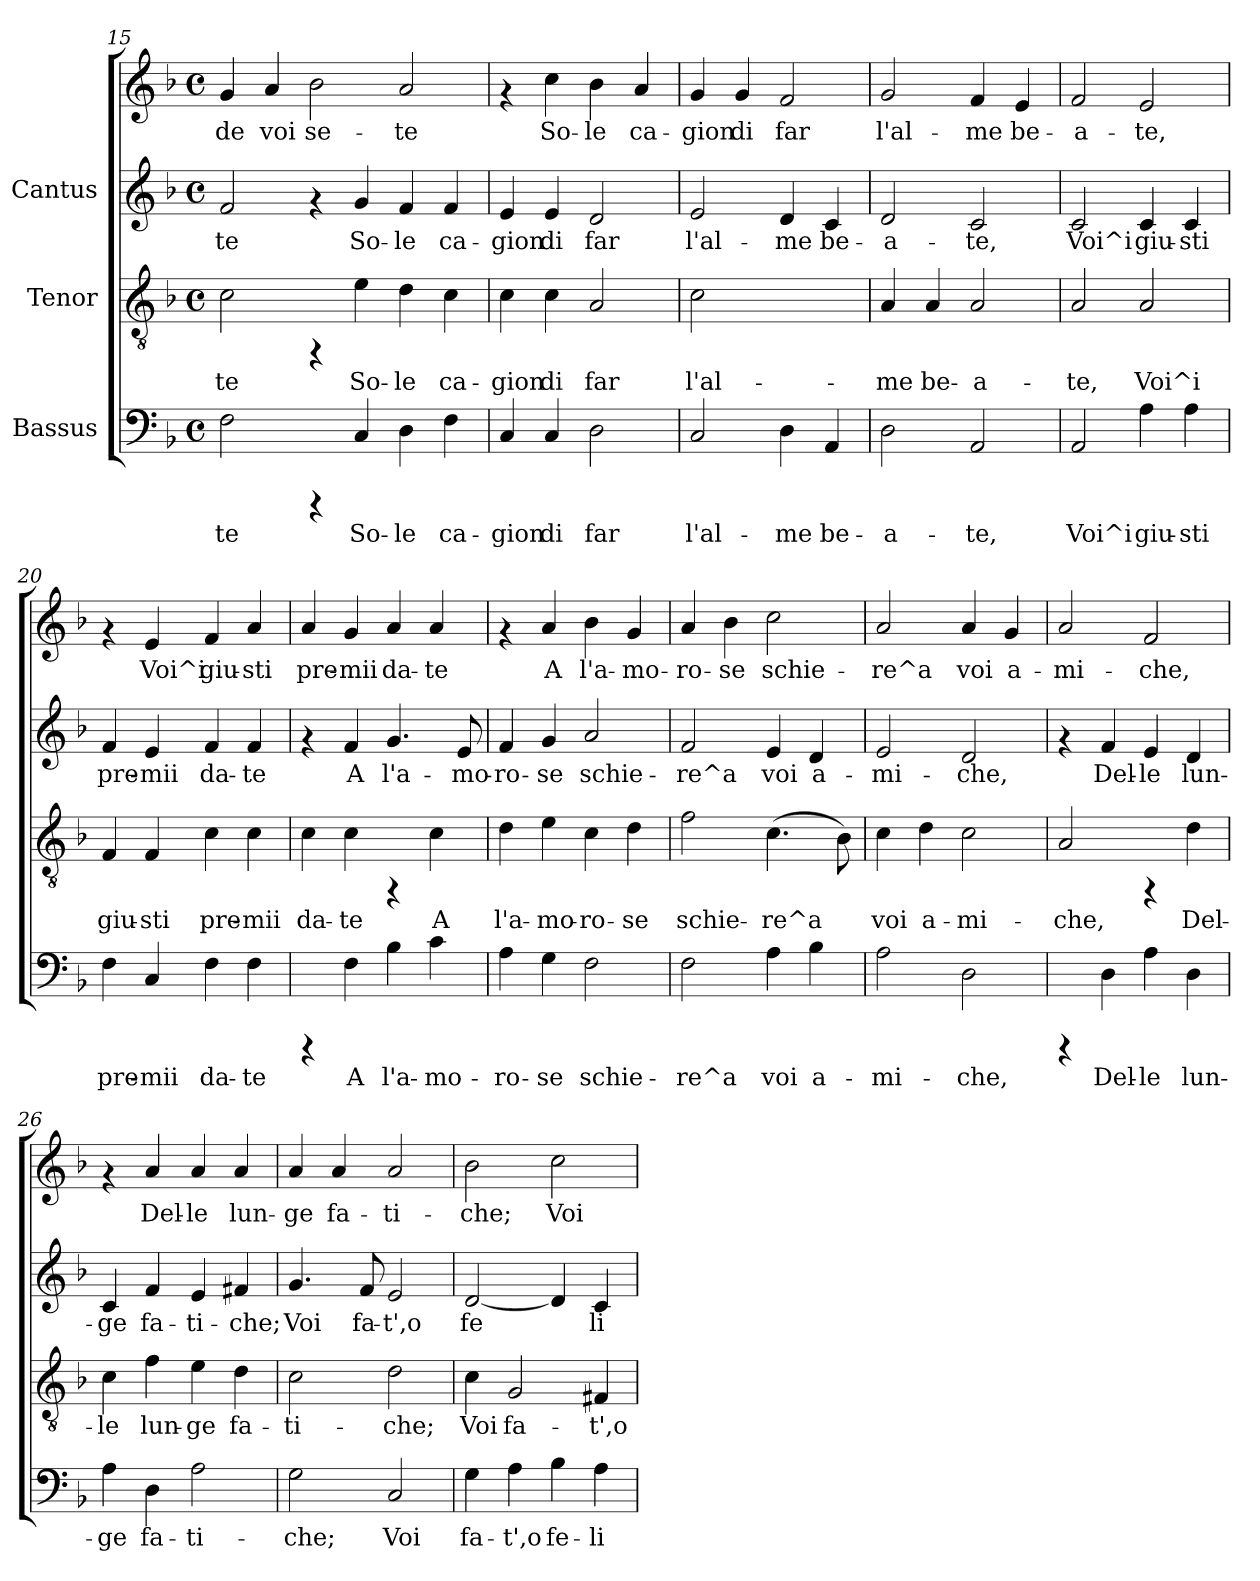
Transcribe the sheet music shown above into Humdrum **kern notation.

**kern	**text	**kern	**text	**kern	**text	**kern	**text
*part3	*part3	*part2	*part2	*part1	*part1	*part1	*part1
*staff4	*staff4	*staff3	*staff3	*staff2	*staff2	*staff1	*staff1
*I"Bassus	*	*I"Tenor	*	*I"Cantus	*	*	*
!!LO:PB:g=z
*clefF4	*	*clefGv2	*	*clefG2	*	*clefG2	*
*k[b-]	*	*k[b-]	*	*k[b-]	*	*k[b-]	*
*F:	*	*F:	*	*F:	*	*F:	*
*M4/4	*	*M4/4	*	*M4/4	*	*M4/4	*
*met(c)	*	*met(c)	*	*met(c)	*	*met(c)	*
=15	=15	=15	=15	=15	=15	=15	=15
!	!LO:LY:b:cj	!	!LO:LY:b:cj	!	!LO:LY:b:cj	!	!LO:LY:b:cj
2F\	-te	2c\	-te	2f/	te	4g/	-de
!	!	!	!	!	!	!	!LO:LY:b:cj
.	.	.	.	.	.	4a/	voi
!	!	!	!	!	!	!	!LO:LY:b:cj
4rCCC	.	4rFF	.	4rf	.	2b-\	se-
!	!LO:LY:b:cj	!	!LO:LY:b:cj	!	!LO:LY:b:cj	!	!
4C/	So-	4e\	So-	4g/	So-	.	.
!	!LO:LY:b:cj	!	!LO:LY:b:cj	!	!LO:LY:b:cj	!	!LO:LY:b:cj
4D\	-le	4d\	-le	4f/	-le	2a/	-te
!	!LO:LY:b:cj	!	!LO:LY:b:cj	!	!LO:LY:b:cj	!	!
4F\	ca-	4c\	ca-	4f/	ca-	.	.
=16	=16	=16	=16	=16	=16	=16	=16
!	!LO:LY:b:cj	!	!LO:LY:b:cj	!	!LO:LY:b:cj	!	!
4C/	-gion	4c\	-gion	4e/	-gion	4rf	.
!	!LO:LY:b:cj	!	!LO:LY:b:cj	!	!LO:LY:b:cj	!	!LO:LY:b:cj
4C/	di	4c\	di	4e/	di	4cc\	-So-
!	!LO:LY:b:cj	!	!LO:LY:b:cj	!	!LO:LY:b:cj	!	!LO:LY:b:cj
2D\	far	2A/	far	2d/	far	4b-\	-le
!	!	!	!	!	!	!	!LO:LY:b:cj
.	.	.	.	.	.	4a/	ca-
=17	=17	=17	=17	=17	=17	=17	=17
!	!LO:LY:b:cj	!	!LO:LY:b:cj	!	!LO:LY:b:cj	!	!LO:LY:b:cj
2C/	l'al-	2c\	l'al-	2e/	l'al-	4g/	gion
!	!	!	!	!	!	!	!LO:LY:b:cj
.	.	.	.	.	.	4g/	di
!	!LO:LY:b:cj	!	!	!	!LO:LY:b:cj	!	!LO:LY:b:cj
4D\	-me	2ryy	.	4d/	-me	2f/	far
!	!LO:LY:b:cj	!	!	!	!LO:LY:b:cj	!	!
4AA/	be-	.	.	4c/	be-	.	.
=18	=18	=18	=18	=18	=18	=18	=18
!	!LO:LY:b:cj	!	!LO:LY:b:cj	!	!LO:LY:b:cj	!	!LO:LY:b:cj
2D\	-a-	4A/	-me	2d/	-a-	2g/	-l'al-
!	!	!	!LO:LY:b:cj	!	!	!	!
.	.	4A/	be-	.	.	.	.
!	!LO:LY:b:cj	!	!LO:LY:b:cj	!	!LO:LY:b:cj	!	!LO:LY:b:cj
2AA/	-te,	2A/	-a-	2c/	-te,	4f/	-me
!	!	!	!	!	!	!	!LO:LY:b:cj
.	.	.	.	.	.	4e/	be-
!!LO:LB:g=z
=19	=19	=19	=19	=19	=19	=19	=19
!	!LO:LY:b:cj	!	!LO:LY:b:cj	!	!LO:LY:b:cj	!	!LO:LY:b:cj
2AA/	Voi^i	2A/	-te,	2c/	Voi^i	2f/	a-
!	!LO:LY:b:cj	!	!LO:LY:b:cj	!	!LO:LY:b:cj	!	!LO:LY:b:cj
4A\	giu-	2A/	Voi^i	4c/	giu-	2e/	-te,
!	!LO:LY:b:cj	!	!	!	!LO:LY:b:cj	!	!
4A\	-sti	.	.	4c/	-sti	.	.
=20	=20	=20	=20	=20	=20	=20	=20
!	!LO:LY:b:cj	!	!LO:LY:b:cj	!	!LO:LY:b:cj	!	!
4F\	pre-	4F/	giu-	4f/	pre-	4rf	.
!	!LO:LY:b:cj	!	!LO:LY:b:cj	!	!LO:LY:b:cj	!	!LO:LY:b:cj
4C/	-mii	4F/	-sti	4e/	-mii	4e/	Voi^i
!	!LO:LY:b:cj	!	!LO:LY:b:cj	!	!LO:LY:b:cj	!	!LO:LY:b:cj
4F\	da-	4c\	pre-	4f/	da-	4f/	giu-
!	!LO:LY:b:cj	!	!LO:LY:b:cj	!	!LO:LY:b:cj	!	!LO:LY:b:cj
4F\	-te	4c\	-mii	4f/	-te	4a/	-sti
=21	=21	=21	=21	=21	=21	=21	=21
!	!	!	!LO:LY:b:cj	!	!	!	!LO:LY:b:cj
4rCCC	.	4c\	da-	4rf	.	4a/	pre-
!	!LO:LY:b:cj	!	!LO:LY:b:cj	!	!LO:LY:b:cj	!	!LO:LY:b:cj
4F\	A	4c\	-te	4f/	A	4g/	-mii
!	!LO:LY:b:cj	!	!	!	!LO:LY:b:cj	!	!LO:LY:b:cj
4B-\	l'a-	4rFF	.	4.g/	l'a-	4a/	da-
!	!LO:LY:b:cj	!	!LO:LY:b:cj	!	!	!	!LO:LY:b:cj
4c\	-mo-	4c\	A	.	.	4a/	-te
!	!	!	!	!	!LO:LY:b:cj	!	!
.	.	.	.	8e/	-mo-	.	.
=22	=22	=22	=22	=22	=22	=22	=22
!	!LO:LY:b:cj	!	!LO:LY:b:cj	!	!LO:LY:b:cj	!	!
4A\	-ro-	4d\	l'a-	4f/	-ro-	4rf	.
!	!LO:LY:b:cj	!	!LO:LY:b:cj	!	!LO:LY:b:cj	!	!LO:LY:b:cj
4G\	-se	4e\	-mo-	4g/	-se	4a/	-A
!	!LO:LY:b:cj	!	!LO:LY:b:cj	!	!LO:LY:b:cj	!	!LO:LY:b:cj
2F\	schie-	4c\	-ro-	2a/	schie-	4b-\	l'a-
!	!	!	!LO:LY:b:cj	!	!	!	!LO:LY:b:cj
.	.	4d\	-se	.	.	4g/	-mo-
=23	=23	=23	=23	=23	=23	=23	=23
!	!LO:LY:b:cj	!	!LO:LY:b:cj	!	!LO:LY:b:cj	!	!LO:LY:b:cj
2F\	-re^a	2f\	schie-	2f/	-re^a	4a/	-ro-
!	!	!	!	!	!	!	!LO:LY:b:cj
.	.	.	.	.	.	4b-\	-se
!	!LO:LY:b:cj	!	!LO:LY:b:cj	!	!LO:LY:b:cj	!	!LO:LY:b:cj
4A\	voi	(>4.c\	-re^a	4e/	voi	2cc\	schie-
!	!LO:LY:b:cj	!	!	!	!LO:LY:b:cj	!	!
4B-\	a-	.	.	4d/	a-	.	.
!	!	!	!LO:LY:b:cj	!	!	!	!
.	.	8B-\)	.	.	.	.	.
!!LO:LB:g=z
=24	=24	=24	=24	=24	=24	=24	=24
!	!LO:LY:b:cj	!	!LO:LY:b:cj	!	!LO:LY:b:cj	!	!LO:LY:b:cj
2A\	-mi-	4c\	voi	2e/	-mi-	2a/	-re^a
!	!	!	!LO:LY:b:cj	!	!	!	!
.	.	4d\	a-	.	.	.	.
!	!LO:LY:b:cj	!	!LO:LY:b:cj	!	!LO:LY:b:cj	!	!LO:LY:b:cj
2D\	-che,	2c\	-mi-	2d/	-che,	4a/	voi
!	!	!	!	!	!	!	!LO:LY:b:cj
.	.	.	.	.	.	4g/	a-
=25	=25	=25	=25	=25	=25	=25	=25
!	!	!	!LO:LY:b:cj	!	!	!	!LO:LY:b:cj
4rCCC	.	2A/	-che,	4rf	.	2a/	mi-
!	!LO:LY:b:cj	!	!	!	!LO:LY:b:cj	!	!
4D\	Del-	.	.	4f/	Del-	.	.
!	!LO:LY:b:cj	!	!	!	!LO:LY:b:cj	!	!LO:LY:b:cj
4A\	-le	4rFF	.	4e/	-le	2f/	-che,
!	!LO:LY:b:cj	!	!LO:LY:b:cj	!	!LO:LY:b:cj	!	!
4D\	lun-	4d\	Del-	4d/	lun-	.	.
=26	=26	=26	=26	=26	=26	=26	=26
!	!LO:LY:b:cj	!	!LO:LY:b:cj	!	!LO:LY:b:cj	!	!
4A\	-ge	4c\	-le	4c/	-ge	4rf	.
!	!LO:LY:b:cj	!	!LO:LY:b:cj	!	!LO:LY:b:cj	!	!LO:LY:b:cj
4D\	fa-	4f\	lun-	4f/	fa-	4a/	-Del-
!	!LO:LY:b:cj	!	!LO:LY:b:cj	!	!LO:LY:b:cj	!	!LO:LY:b:cj
2A\	-ti-	4e\	-ge	4e/	-ti-	4a/	-le
!	!	!	!LO:LY:b:cj	!	!LO:LY:b:cj	!	!LO:LY:b:cj
.	.	4d\	fa-	4f#X/	-che;	4a/	lun-
=27	=27	=27	=27	=27	=27	=27	=27
!	!LO:LY:b:cj	!	!LO:LY:b:cj	!	!LO:LY:b:cj	!	!LO:LY:b:cj
2G\	-che;	2c\	-ti-	4.g/	-Voi	4a/	ge
!	!	!	!	!	!	!	!LO:LY:b:cj
.	.	.	.	.	.	4a/	fa-
!	!	!	!	!	!LO:LY:b:cj	!	!
.	.	.	.	8f/	fa-	.	.
!	!LO:LY:b:cj	!	!LO:LY:b:cj	!	!LO:LY:b:cj	!	!LO:LY:b:cj
2C/	Voi	2d\	-che;	2e/	-t',o	2a/	-ti-
!!LO:PB:g=z
=28	=28	=28	=28	=28	=28	=28	=28
!	!LO:LY:b:cj	!	!LO:LY:b:cj	!	!LO:LY:b:cj	!	!LO:LY:b:cj
4G\	fa-	4c\	Voi	[<2d/	fe-	2b-\	che;
!	!LO:LY:b:cj	!	!LO:LY:b:cj	!	!	!	!
4A\	-t',o	2G/	fa-	.	.	.	.
!	!LO:LY:b:cj	!	!	!	!LO:LY:b:cj	!	!LO:LY:b:cj
4B-\	fe-	.	.	4d/]	-	2cc\	Voi
!	!LO:LY:b:cj	!	!LO:LY:b:cj	!	!LO:LY:b:cj	!	!
4A\	-li-	4F#X/	-t',o	4c/	li-	.	.
=	=	=	=	=	=	=	=
*-	*-	*-	*-	*-	*-	*-	*-
